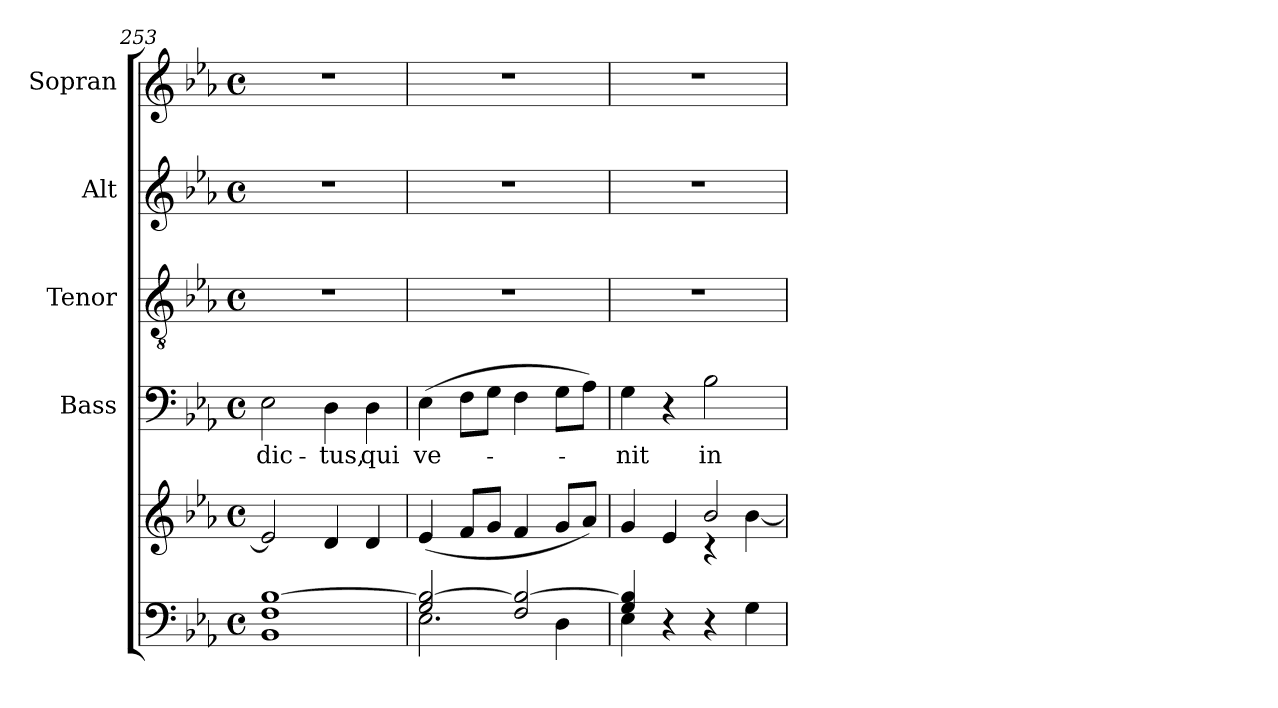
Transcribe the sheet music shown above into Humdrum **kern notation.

**kern	**kern	**kern	**text	**kern	**kern	**kern
*part5	*part5	*part4	*part4	*part3	*part2	*part1
*staff6	*staff5	*staff4	*staff4	*staff3	*staff2	*staff1
*	*	*I"Bass	*	*I"Tenor	*I"Alt	*I"Sopran
*	*	*I'B.	*	*I'T.	*I'A.	*I'S.
*clefF4	*clefG2	*clefF4	*	*clefGv2	*clefG2	*clefG2
*k[b-e-a-]	*k[b-e-a-]	*k[b-e-a-]	*	*k[b-e-a-]	*k[b-e-a-]	*k[b-e-a-]
*E-:	*E-:	*E-:	*	*E-:	*E-:	*E-:
*M4/4	*M4/4	*M4/4	*	*M4/4	*M4/4	*M4/4
*met(c)	*met(c)	*met(c)	*	*met(c)	*met(c)	*met(c)
=253	=253	=253	=253	=253	=253	=253
*^	*	*	*	*	*	*
!	!	!	!	!LO:LY:b	!	!	!
[>1B-	1BB- 1F	2e-/]	2E-\	-dic-	1r	1r	1r
!	!	!	!	!LO:LY:b	!	!	!
.	.	4d/	4D\	-tus,	.	.	.
!	!	!	!	!LO:LY:b	!	!	!
.	.	4d/	4D\	qui	.	.	.
=254	=254	=254	=254	=254	=254	=254	=254
!	!	!	!	!LO:LY:b	!	!	!
2G/ 2B-/_	2.E-\	(<4e-/	(>4E-\	ve-	1r	1r	1r
.	.	8f/L	8F\L	.	.	.	.
.	.	8g/J	8G\J	.	.	.	.
2F/ 2B-/_	.	4f/	4F\	.	.	.	.
.	4D\	8g/L	8G\L	.	.	.	.
.	.	8a-/J)	8A-\J)	.	.	.	.
=255	=255	=255	=255	=255	=255	=255	=255
*	*	*^	*	*	*	*	*
!	!	!	!	!	!LO:LY:b	!	!	!
4G/ 4B-/]	4E-\	4g/	2ryy	4G\	-nit	1r	1r	1r
2.ryy	4r	4e-/	.	4r	.	.	.	.
!	!	!	!	!	!LO:LY:b	!	!	!
.	4r	2b-/	4rc	2B-\	in	.	.	.
.	4G\	.	[<4b-\	.	.	.	.	.
*v	*v	*	*	*	*	*	*	*
*	*v	*v	*	*	*	*	*
=	=	=	=	=	=	=
*-	*-	*-	*-	*-	*-	*-
